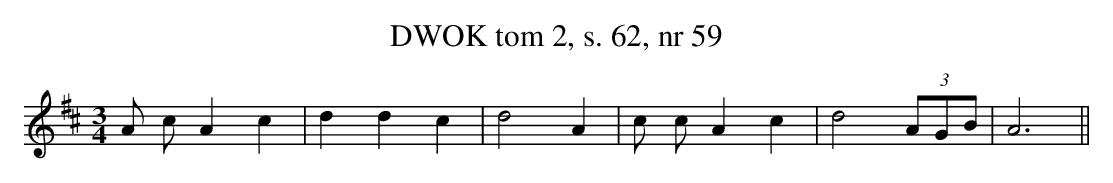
X:1
T: DWOK tom 2, s. 62, nr 59
L: 1/16
M: 3/4
K: D
A2 c2 A4 c4 | \
d4 d4 c4 | \
d8 A4 | \
c2 c2 A4 c4 | \
d8 (3A2G2B2 | \
A12 ||
